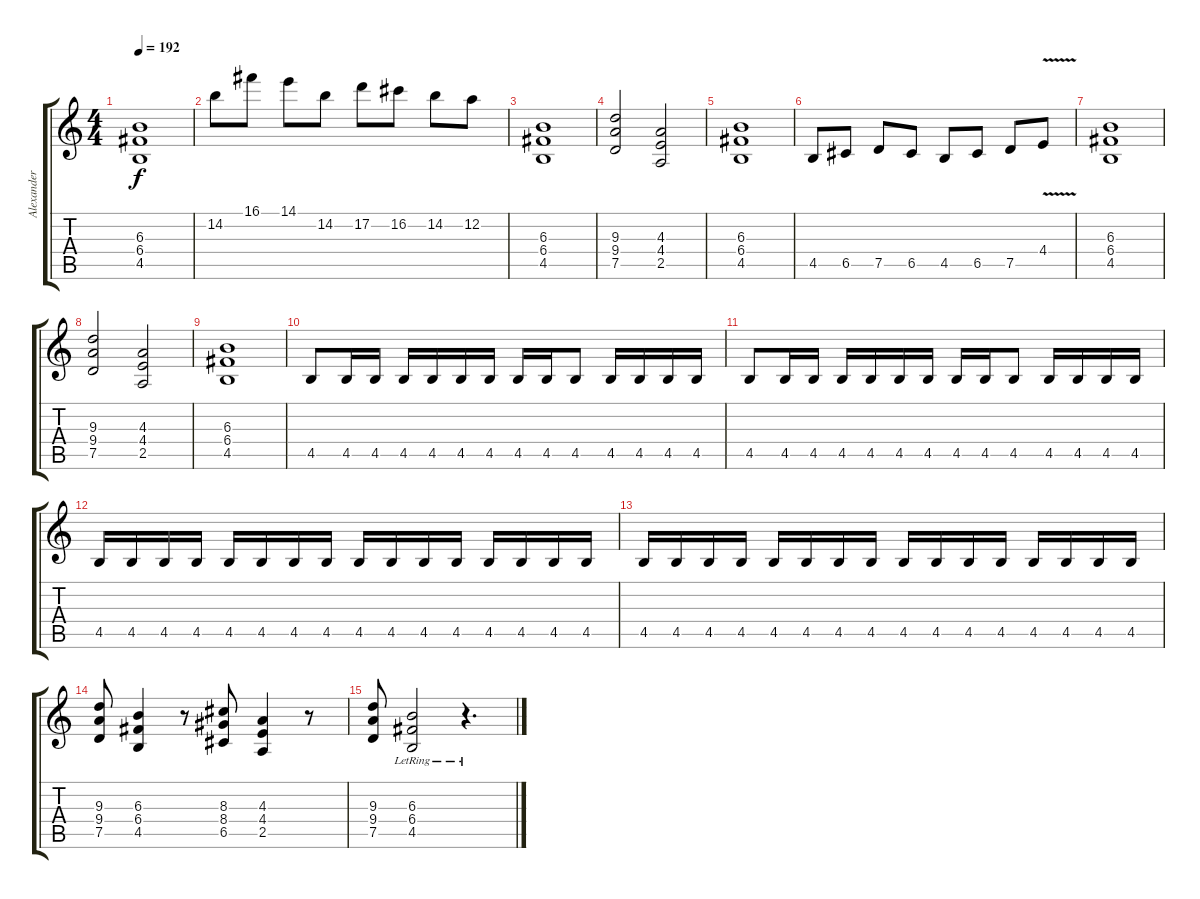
\track ("Alexander Kuoppala" "Alexander ") {instrument distortionguitar}
\staff {score tabs}
\tuning (D4 A3 F3 C3 G2 D2) {hide}
\ts (4 4)
\tempo 192
\clef g2
\ks c
(6.3 6.4 4.5).1{dy f} |
14.2.8 16.1.8 14.1.8 14.2.8 17.2.8 16.2.8 14.2.8 12.2.8 |
(6.3 6.4 4.5).1 |
(9.3 9.4 7.5).2 (4.3 4.4 2.5).2 |
(6.3 6.4 4.5).1 |
4.5.8 6.5.8 7.5.8 6.5.8 4.5.8 6.5.8 7.5.8 4.4{v}.8 |
(6.3 6.4 4.5).1 |
(9.3 9.4 7.5).2 (4.3 4.4 2.5).2 |
(6.3 6.4 4.5).1 |
4.5.8 4.5.16 4.5.16 4.5.16 4.5.16 4.5.16 4.5.16 4.5.16 4.5.16 4.5.8 4.5.16 4.5.16 4.5.16 4.5.16 |
4.5.8 4.5.16 4.5.16 4.5.16 4.5.16 4.5.16 4.5.16 4.5.16 4.5.16 4.5.8 4.5.16 4.5.16 4.5.16 4.5.16 |
4.5.16 4.5.16 4.5.16 4.5.16 4.5.16 4.5.16 4.5.16 4.5.16 4.5.16 4.5.16 4.5.16 4.5.16 4.5.16 4.5.16 4.5.16 4.5.16 |
4.5.16 4.5.16 4.5.16 4.5.16 4.5.16 4.5.16 4.5.16 4.5.16 4.5.16 4.5.16 4.5.16 4.5.16 4.5.16 4.5.16 4.5.16 4.5.16 |
(9.3 9.4 7.5).8 (6.3 6.4 4.5).4 r.8 (8.3 8.4 6.5).8 (4.3 4.4 2.5).4 r.8 |
(9.3 9.4 7.5).8 (6.3 6.4{lr} 4.5).2 r.4{d}
